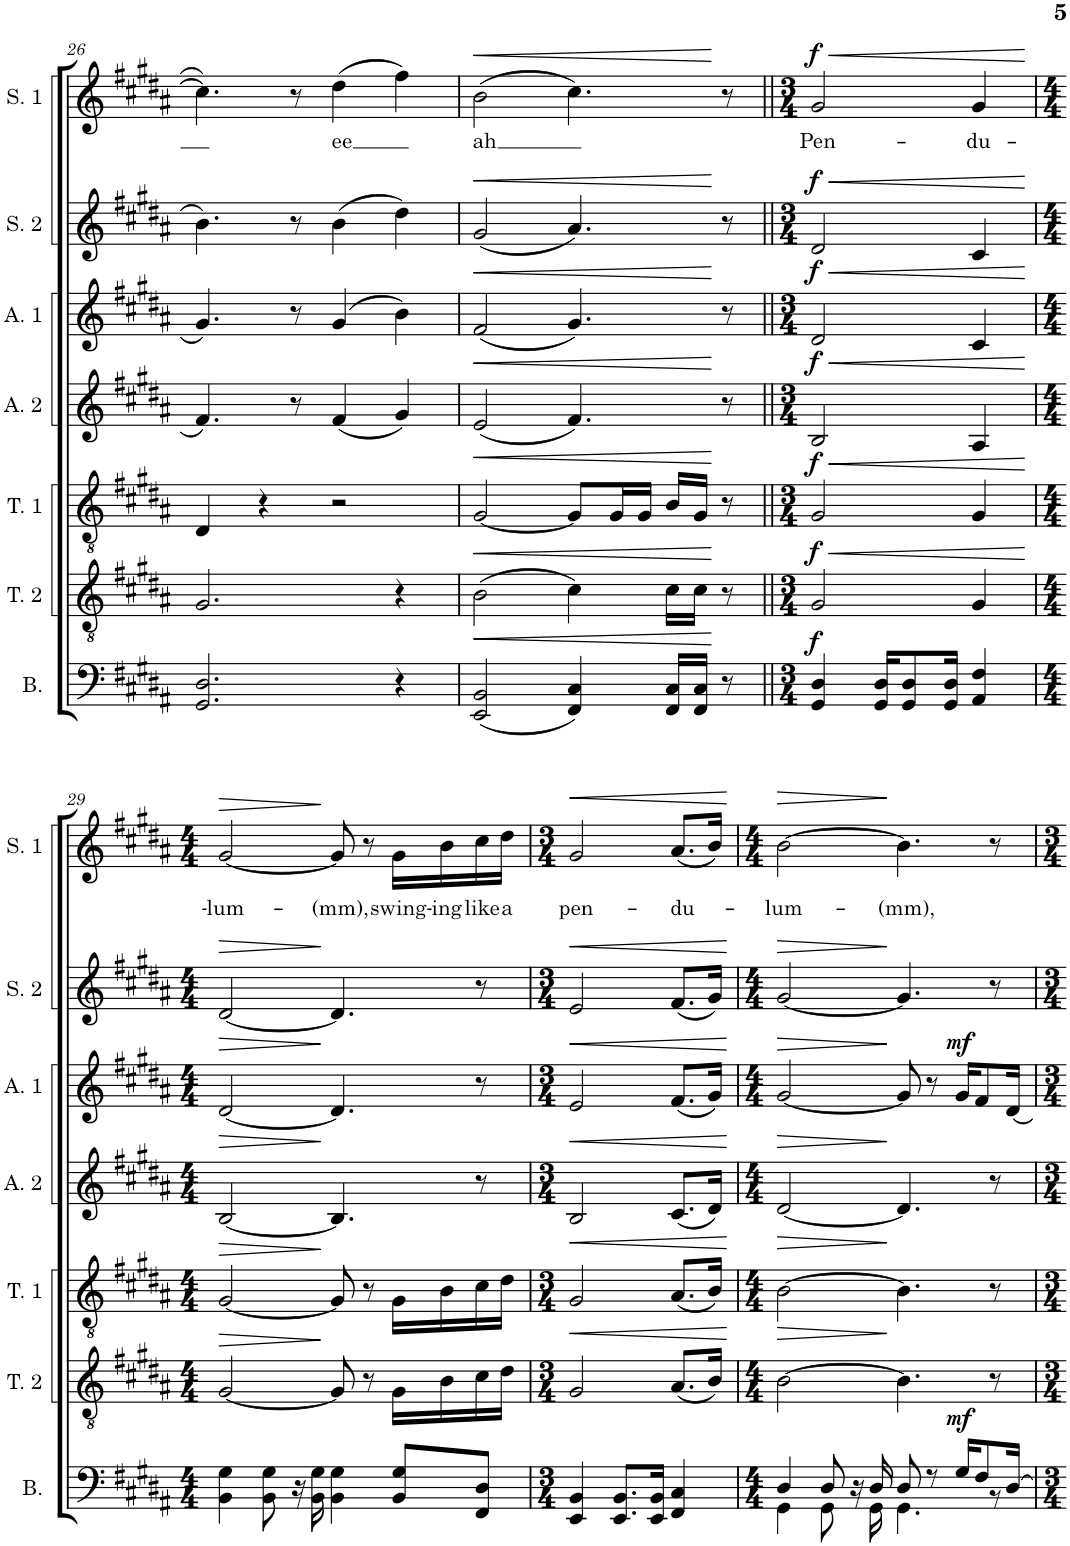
**kern	**dynam	**kern	**dynam	**kern	**dynam	**kern	**dynam	**kern	**dynam	**kern	**dynam	**kern	**text	**dynam
*part7	*part7	*part6	*part6	*part5	*part5	*part4	*part4	*part3	*part3	*part2	*part2	*part1	*part1	*part1
*staff7	*staff7	*staff6	*staff6	*staff5	*staff5	*staff4	*staff4	*staff3	*staff3	*staff2	*staff2	*staff1	*staff1	*staff1
*I"Bass	*	*I"Tenor 2	*	*I"Tenor 1	*	*I"Alt 2	*	*I"Alt 1	*	*I"Sopran 2	*	*I"Sopran 1	*	*
*I'B.	*	*I'T. 2	*	*I'T. 1	*	*I'A. 2	*	*I'A. 1	*	*I'S. 2	*	*I'S. 1	*	*
!!LO:PB:g=z
*clefF4	*	*clefGv2	*	*clefGv2	*	*clefG2	*	*clefG2	*	*clefG2	*	*clefG2	*	*
*k[f#c#g#d#a#]	*	*k[f#c#g#d#a#]	*	*k[f#c#g#d#a#]	*	*k[f#c#g#d#a#]	*	*k[f#c#g#d#a#]	*	*k[f#c#g#d#a#]	*	*k[f#c#g#d#a#]	*	*
*M4/4	*	*M4/4	*	*M4/4	*	*M4/4	*	*M4/4	*	*M4/4	*	*M4/4	*	*
=26	=26	=26	=26	=26	=26	=26	=26	=26	=26	=26	=26	=26	=26	=26
2.GG#/ 2.D#/	.	2.G#/	.	4D#/	.	4.f#/	.	4.g#/	.	4.b\	.	4.cc#\]	.	.
.	.	.	.	4r	.	.	.	.	.	.	.	.	.	.
.	.	.	.	.	.	8r	.	8r	.	8r	.	8r	.	.
!	!	!	!	!	!	!	!	!	!	!	!	!	!LO:LY:b	!
.	.	.	.	2r	.	(4f#/	.	(4g#/	.	(4b\	.	(4dd#\	ee	.
4r	.	4r	.	.	.	4g#/)	.	4b\)	.	4dd#\)	.	4ff#\)	.	.
=27	=27	=27	=27	=27	=27	=27	=27	=27	=27	=27	=27	=27	=27	=27
!	!LO:HP:b	!	!LO:HP:b	!	!LO:HP:b	!	!LO:HP:b	!	!LO:HP:b	!	!LO:HP:b	!	!LO:LY:b	!LO:HP:b
(2EE/ 2BB/	<	(2B\	<	[2G#/	<	(2e/	<	(2f#/	<	(2g#/	<	(2b\	ah	<
4FF#/ 4C#/)	.	4c#\)	.	8G#/L]	.	4.f#/)	.	4.g#/)	.	4.a#/)	.	4.cc#\)	.	.
.	.	.	.	16G#/L	.	.	.	.	.	.	.	.	.	.
.	.	.	.	16G#/JJ	.	.	.	.	.	.	.	.	.	.
16FF#/ 16C#/LL	.	16c#\LL	.	16B/LL	.	.	.	.	.	.	.	.	.	.
16FF#/ 16C#/JJ	.	16c#\JJ	.	16G#/JJ	.	.	.	.	.	.	.	.	.	.
8r	[	8r	[	8r	[	8r	[	8r	[	8r	[	8r	.	[
=28||	=28||	=28||	=28||	=28||	=28||	=28||	=28||	=28||	=28||	=28||	=28||	=28||	=28||	=28||
*M3/4	*	*M3/4	*	*M3/4	*	*M3/4	*	*M3/4	*	*M3/4	*	*M3/4	*	*
!	!LO:DY:a	!	!LO:HP:b	!	!LO:HP:b	!	!LO:HP:b	!	!LO:HP:b	!	!LO:HP:b	!	!LO:LY:b	!LO:HP:b
!	!	!	!LO:DY:n=1:a	!	!LO:DY:n=1:a	!	!LO:DY:n=1:a	!	!LO:DY:n=1:a	!	!LO:DY:n=1:a	!	!	!LO:DY:n=1:a
4GG#/ 4D#/	f	2G#/	< f	2G#/	< f	2B/	< f	2d#/	< f	2d#/	< f	2g#/	Pen-	< f
16GG#/ 16D#/KL	.	.	.	.	.	.	.	.	.	.	.	.	.	.
8GG#/ 8D#/	.	.	.	.	.	.	.	.	.	.	.	.	.	.
16GG#/ 16D#/Jk	.	.	.	.	.	.	.	.	.	.	.	.	.	.
!	!	!	!	!	!	!	!	!	!	!	!	!	!LO:LY:b	!
4AA#/ 4F#/	.	4G#/	.	4G#/	.	4A#/	.	4c#/	.	4c#/	.	4g#/	-du-	.
.	.	.	[	.	[	.	[	.	[	.	[	.	.	[
!!LO:LB:g=z
=29	=29	=29	=29	=29	=29	=29	=29	=29	=29	=29	=29	=29	=29	=29
*M4/4	*	*M4/4	*	*M4/4	*	*M4/4	*	*M4/4	*	*M4/4	*	*M4/4	*	*
!	!	!	!LO:HP:b	!	!LO:HP:b	!	!LO:HP:b	!	!LO:HP:b	!	!LO:HP:b	!	!LO:LY:b	!LO:HP:b
4BB\ 4G#\	.	[2G#/	>	[2G#/	>	[2B/	>	[2d#/	>	[2d#/	>	[2g#/	-lum-	>
8BB\ 8G#\	.	.	.	.	.	.	.	.	.	.	.	.	.	.
16r	.	.	.	.	.	.	.	.	.	.	.	.	.	.
16BB\ 16G#\	.	.	.	.	.	.	.	.	.	.	.	.	.	.
!	!	!	!	!	!	!	!	!	!	!	!	!	!LO:LY:b	!
4BB\ 4G#\	.	8G#/]	]	8G#/]	]	4.B/]	]	4.d#/]	]	4.d#/]	]	8g#/]	-(mm),	]
.	.	8r	.	8r	.	.	.	.	.	.	.	8r	.	.
!	!	!	!	!	!	!	!	!	!	!	!	!	!LO:LY:b	!
8BB/ 8G#/L	.	16G#\LL	.	16G#\LL	.	.	.	.	.	.	.	16g#\LL	swing-	.
!	!	!	!	!	!	!	!	!	!	!	!	!	!LO:LY:b	!
.	.	16B\	.	16B\	.	.	.	.	.	.	.	16b\	-ing	.
!	!	!	!	!	!	!	!	!	!	!	!	!	!LO:LY:b	!
8FF#/ 8D#/J	.	16c#\	.	16c#\	.	8r	.	8r	.	8r	.	16cc#\	like	.
!	!	!	!	!	!	!	!	!	!	!	!	!	!LO:LY:b	!
.	.	16d#\JJ	.	16d#\JJ	.	.	.	.	.	.	.	16dd#\JJ	a	.
=30	=30	=30	=30	=30	=30	=30	=30	=30	=30	=30	=30	=30	=30	=30
*M3/4	*	*M3/4	*	*M3/4	*	*M3/4	*	*M3/4	*	*M3/4	*	*M3/4	*	*
!	!	!	!LO:HP:b	!	!LO:HP:b	!	!LO:HP:b	!	!LO:HP:b	!	!LO:HP:b	!	!LO:LY:b	!LO:HP:b
4EE/ 4BB/	.	2G#/	<	2G#/	<	2B/	<	2e/	<	2e/	<	2g#/	pen-	<
8.EE/ 8.BB/L	.	.	.	.	.	.	.	.	.	.	.	.	.	.
16EE/ 16BB/Jk	.	.	.	.	.	.	.	.	.	.	.	.	.	.
!	!	!	!	!	!	!	!	!	!	!	!	!	!LO:LY:b	!
4FF#/ 4C#/	.	(8.A#/L	.	(8.A#/L	.	(8.c#/L	.	(8.f#/L	.	(8.f#/L	.	(8.a#/L	-du-	.
.	.	16B/Jk)	.	16B/Jk)	.	16d#/Jk)	.	16g#/Jk)	.	16g#/Jk)	.	16b/Jk)	.	.
.	.	.	[	.	[	.	[	.	[	.	[	.	.	[
=31	=31	=31	=31	=31	=31	=31	=31	=31	=31	=31	=31	=31	=31	=31
*M4/4	*	*M4/4	*	*M4/4	*	*M4/4	*	*M4/4	*	*M4/4	*	*M4/4	*	*
*^	*	*	*	*	*	*	*	*	*	*	*	*	*	*
!	!	!	!	!LO:HP:b	!	!LO:HP:b	!	!LO:HP:b	!	!LO:HP:b	!	!LO:HP:b	!	!LO:LY:b	!LO:HP:b
4D#/	4GG#\	.	[2B\	>	[2B\	>	[2d#/	>	[2g#/	>	[2g#/	>	[2b\	-lum-	>
8D#/	8GG#\	.	.	.	.	.	.	.	.	.	.	.	.	.	.
16r	16ryy	.	.	.	.	.	.	.	.	.	.	.	.	.	.
16D#/	16GG#\	.	.	.	.	.	.	.	.	.	.	.	.	.	.
!	!	!	!	!	!	!	!	!	!	!	!	!	!	!LO:LY:b	!
8D#/	4.GG#\	.	4.B\]	]	4.B\]	]	4.d#/]	]	8g#/]	]	4.g#/]	]	4.b\]	-(mm),	]
8r	.	.	.	.	.	.	.	.	8r	.	.	.	.	.	.
!	!	!LO:DY:a	!	!	!	!	!	!	!	!LO:DY:a	!	!	!	!	!
16G#/KL	.	mf	.	.	.	.	.	.	16g#/KL	mf	.	.	.	.	.
8F#/	.	.	.	.	.	.	.	.	8f#/	.	.	.	.	.	.
.	8r	.	8r	.	8r	.	8r	.	.	.	8r	.	8r	.	.
[16D#/Jk	.	.	.	.	.	.	.	.	[16d#/Jk	.	.	.	.	.	.
*v	*v	*	*	*	*	*	*	*	*	*	*	*	*	*	*
=	=	=	=	=	=	=	=	=	=	=	=	=	=	=
*-	*-	*-	*-	*-	*-	*-	*-	*-	*-	*-	*-	*-	*-	*-
